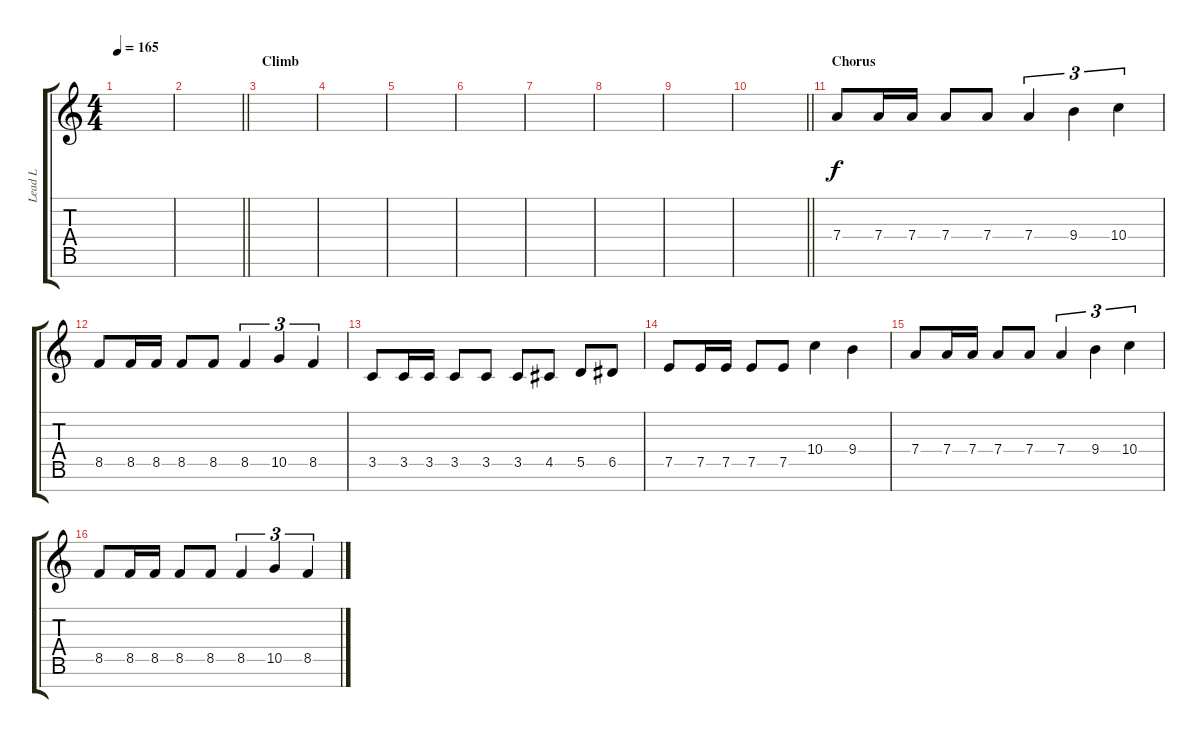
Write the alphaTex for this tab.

\track ("Lead L" "Lead L") {instrument overdrivenguitar}
\staff {score tabs}
\tuning (E4 B3 G3 D3 A2 E2 B1) {hide}
\ts (4 4)
\tempo 165
\clef g2
\ks c
|
\barLineRight lightlight
|
\section ("" "Climb")
|
|
|
|
|
|
|
\barLineRight lightlight
|
\section ("" "Chorus")
7.4.8 7.4.16 7.4.16 7.4.8 7.4.8 7.4.4{tu (3 2)} 9.4.4{tu (3 2)} 10.4.4{tu (3 2)} |
8.5.8 8.5.16 8.5.16 8.5.8 8.5.8 8.5.4{tu (3 2)} 10.5.4{tu (3 2)} 8.5.4{tu (3 2)} |
3.5.8 3.5.16 3.5.16 3.5.8 3.5.8 3.5.8 4.5.8 5.5.8 6.5.8 |
7.5.8 7.5.16 7.5.16 7.5.8 7.5.8 10.4.4 9.4.4 |
7.4.8 7.4.16 7.4.16 7.4.8 7.4.8 7.4.4{tu (3 2)} 9.4.4{tu (3 2)} 10.4.4{tu (3 2)} |
8.5.8 8.5.16 8.5.16 8.5.8 8.5.8 8.5.4{tu (3 2)} 10.5.4{tu (3 2)} 8.5.4{tu (3 2)}
